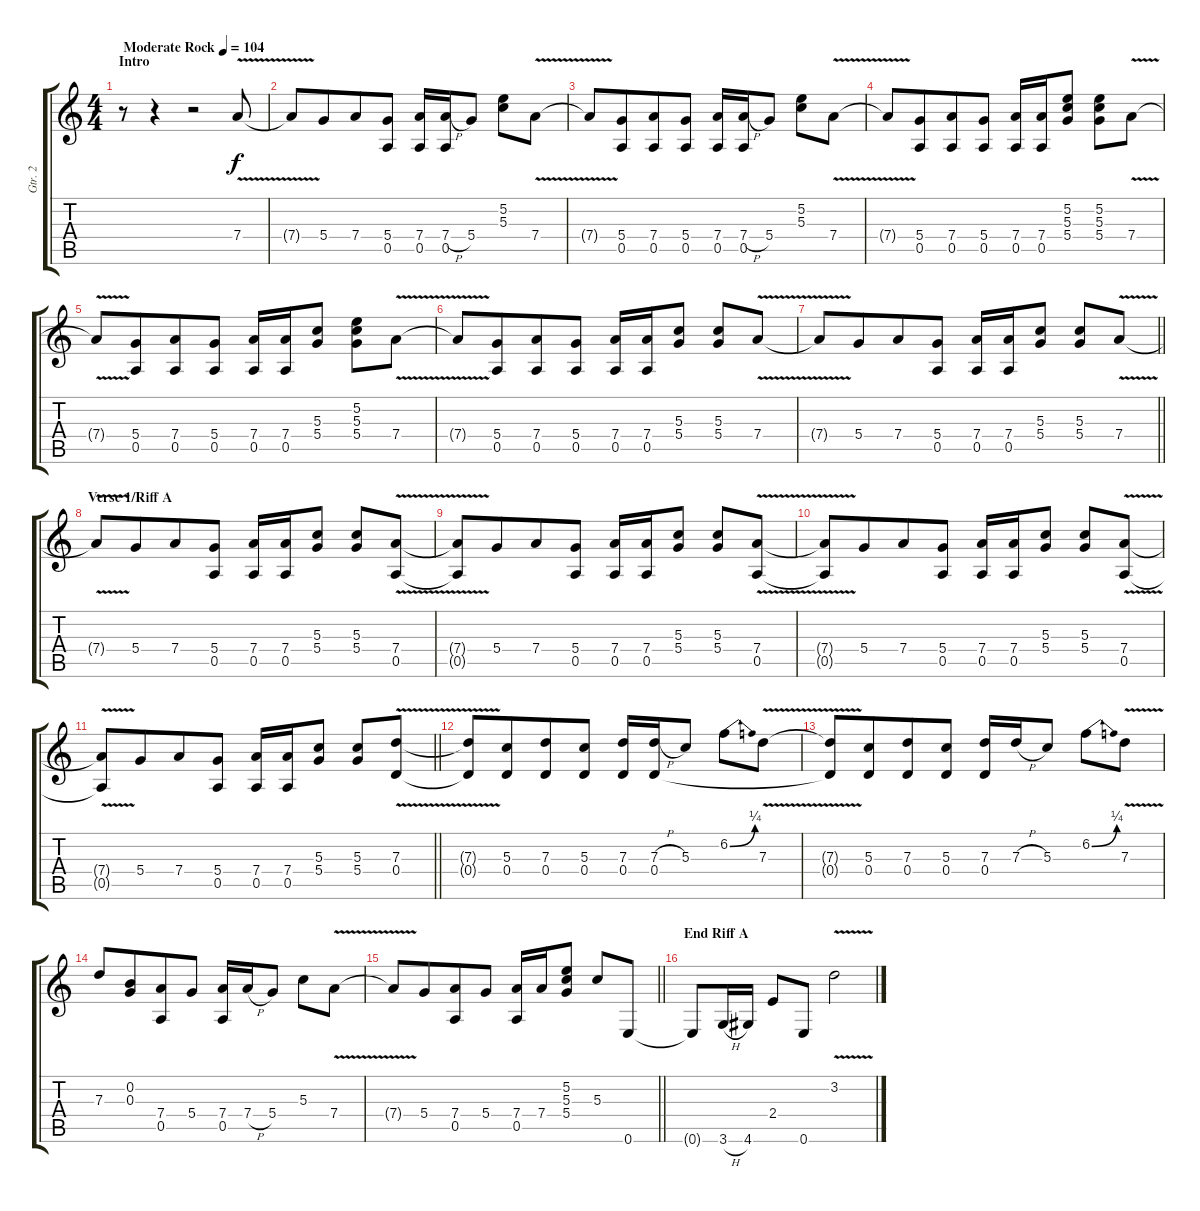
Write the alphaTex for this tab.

\track ("Gtr. 2" "Gtr. 2") {instrument distortionguitar}
\staff {score tabs}
\tuning (E4 B3 G3 D3 A2 E2) {hide}
\ts (4 4)
\section ("" "Intro")
\tempo (104 "Moderate Rock")
\clef g2
\ks c
r.8{dy f instrument distortionguitar} r.4 r.2 7.4{v}.8 |
7.4{t}.8 5.4.8{beam merge} 7.4.8 (5.4 0.5).8 (7.4 0.5).16 (7.4{h} 0.5).16 5.4.8 (5.2 5.3).8 7.4{v}.8 |
7.4{t}.8 (5.4 0.5).8{beam merge} (7.4 0.5).8 (5.4 0.5).8 (7.4 0.5).16 (7.4{h} 0.5).16 5.4.8 (5.2 5.3).8 7.4{v}.8 |
7.4{t}.8 (5.4 0.5).8{beam merge} (7.4 0.5).8 (5.4 0.5).8 (7.4 0.5).16 (7.4 0.5).16 (5.2 5.3 5.4).8 (5.2 5.3 5.4).8 7.4{v}.8 |
7.4{t}.8 (5.4 0.5).8{beam merge} (7.4 0.5).8 (5.4 0.5).8 (7.4 0.5).16 (7.4 0.5).16 (5.3 5.4).8 (5.2 5.3 5.4).8 7.4{v}.8 |
7.4{t}.8 (5.4 0.5).8{beam merge} (7.4 0.5).8 (5.4 0.5).8 (7.4 0.5).16 (7.4 0.5).16 (5.3 5.4).8 (5.3 5.4).8 7.4{v}.8 |
\barLineRight lightlight
7.4{t}.8 5.4.8{beam merge} 7.4.8 (5.4 0.5).8 (7.4 0.5).16 (7.4 0.5).16 (5.3 5.4).8 (5.3 5.4).8 7.4{v}.8 |
\section ("" "Verse 1/Riff A")
7.4{t}.8 5.4.8{beam merge} 7.4.8 (5.4 0.5).8 (7.4 0.5).16 (7.4 0.5).16 (5.3 5.4).8 (5.3 5.4).8 (7.4{v} 0.5).8 |
(7.4{t} 0.5{t}).8 5.4.8{beam merge} 7.4.8 (5.4 0.5).8 (7.4 0.5).16 (7.4 0.5).16 (5.3 5.4).8 (5.3 5.4).8 (7.4{v} 0.5).8 |
(7.4{t} 0.5{t}).8 5.4.8{beam merge} 7.4.8 (5.4 0.5).8 (7.4 0.5).16 (7.4 0.5).16 (5.3 5.4).8 (5.3 5.4).8 (7.4{v} 0.5).8 |
\barLineRight lightlight
(7.4{t} 0.5{t}).8 5.4.8{beam merge} 7.4.8 (5.4 0.5).8 (7.4 0.5).16 (7.4 0.5).16 (5.3 5.4).8 (5.3 5.4).8 (7.3 0.4{v}).8 |
(7.3{t} 0.4{t}).8 (5.3 0.4).8{beam merge} (7.3 0.4).8 (5.3 0.4).8 (7.3 0.4).16 (7.3{h} 0.4).16 5.3.8 6.2{be (bend 0 0 60 1)}.8 7.3{v}.8 |
(7.3{t} 0.4{t}).8 (5.3 0.4).8{beam merge} (7.3 0.4).8 (5.3 0.4).8 (7.3 0.4).16 7.3{h}.16 5.3.8 6.2{be (bend 0 0 60 1)}.8 7.3{v}.8 |
7.3.8 (0.2 0.3).8{beam merge} (7.4 0.5).8 5.4.8 (7.4 0.5).16 7.4{h}.16 5.4.8 5.3.8 7.4{v}.8 |
\barLineRight lightlight
7.4{t}.8 5.4.8{beam merge} (7.4 0.5).8 5.4.8 (7.4 0.5).16 7.4.16 (5.2 5.3 5.4).8 5.3.8 0.6.8 |
\section ("" "End Riff A")
0.6{t}.8 3.6{h}.16 4.6.16 2.4.8 0.6.8 3.2{v}.2
